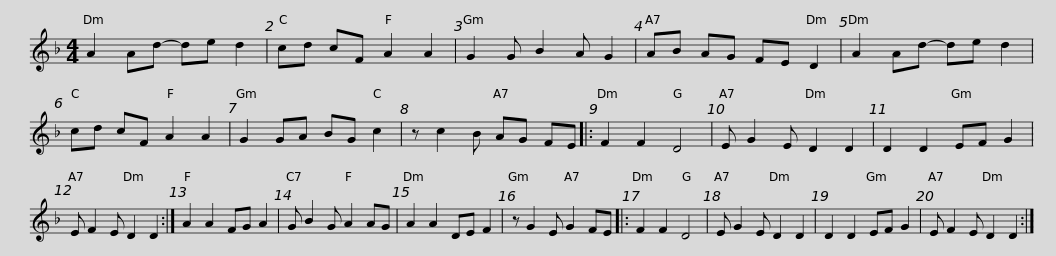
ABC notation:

X:1
L:1/8
M:4/4
I:linebreak $
K:Dmin
V:1 treble
V:1
 A2 Ad- de d2 | cd cF A2 A2 | G2 G B2 A G2 | AB AG FE D2 | A2 Ad- de d2 | %5
 cd cF A2 A2 | G2 GA BG c2 |$ z c2 B AG FE |: F2 F2 D4 | E G2 E D2 D2 | %10
 D2 D2 EF G2 | E F2 E D2 D2 :| A2 A2 FG A2 | G B2 G A2 AG |$ A2 A2 DE F2 | %15
 z G2 E G2 FE |: F2 F2 D4 | E G2 E D2 D2 | D2 D2 EF G2 | E F2 E D2 D2 :| %20
